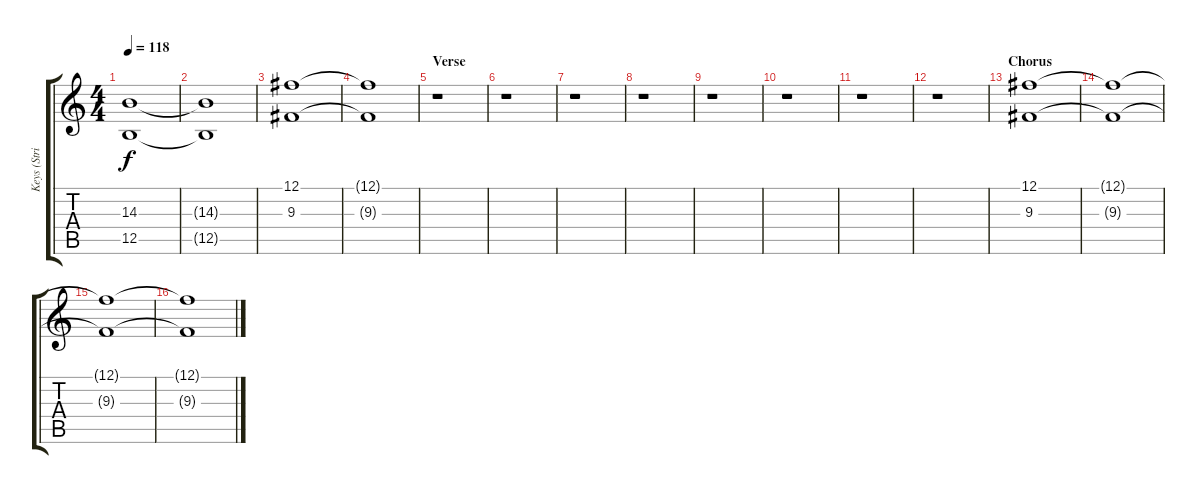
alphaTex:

\track ("Keys (Strings)" "Keys (Stri") {instrument synthstrings2}
\staff {score tabs}
\tuning (Gb4 Db4 A3 E3 B2 Gb2) {hide}
\ts (4 4)
\tempo 118
\clef g2
\ks c
(14.3 12.5).1{dy f} |
(14.3{t} 12.5{t}).1 |
(12.1 9.3).1 |
(12.1{t} 9.3{t}).1 |
\section ("" "Verse")
r.1 |
r.1 |
r.1 |
r.1 |
r.1 |
r.1 |
r.1 |
r.1 |
\section ("" "Chorus")
(12.1 9.3).1 |
(12.1{t} 9.3{t}).1 |
(12.1{t} 9.3{t}).1 |
(12.1{t} 9.3{t}).1
